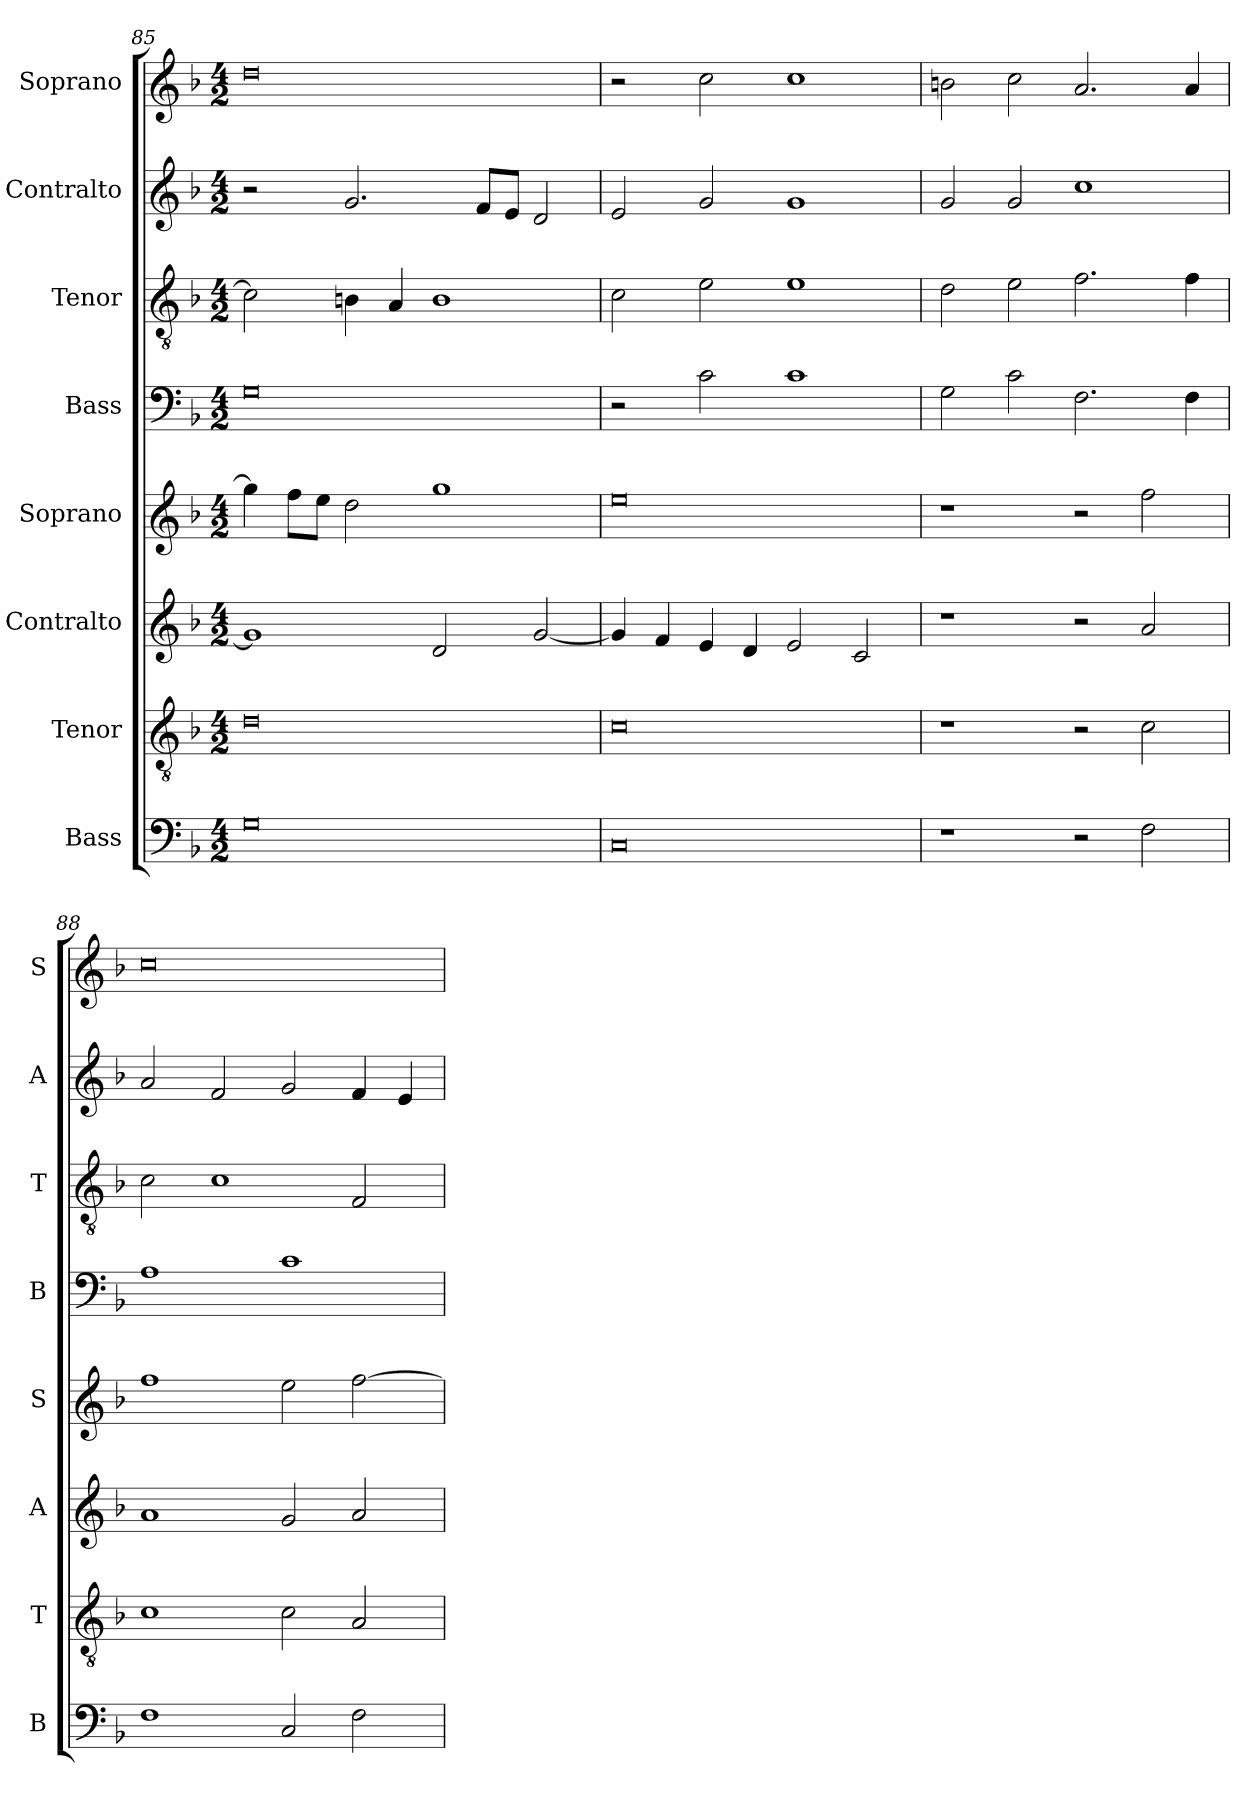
**kern	**kern	**kern	**kern	**kern	**kern	**kern	**kern
*part8	*part7	*part6	*part5	*part4	*part3	*part2	*part1
*staff8	*staff7	*staff6	*staff5	*staff4	*staff3	*staff2	*staff1
*I"Bass	*I"Tenor	*I"Contralto	*I"Soprano	*I"Bass	*I"Tenor	*I"Contralto	*I"Soprano
*I'B	*I'T	*I'A	*I'S	*I'B	*I'T	*I'A	*I'S
*clefF4	*clefGv2	*clefG2	*clefG2	*clefF4	*clefGv2	*clefG2	*clefG2
*k[b-]	*k[b-]	*k[b-]	*k[b-]	*k[b-]	*k[b-]	*k[b-]	*k[b-]
*G:dor	*G:dor	*G:dor	*G:dor	*G:dor	*G:dor	*G:dor	*G:dor
*M4/2	*M4/2	*M4/2	*M4/2	*M4/2	*M4/2	*M4/2	*M4/2
=85	=85	=85	=85	=85	=85	=85	=85
0G	0d	1g]	4gg]	0G	2c]	2r	0dd
.	.	.	8ff\L	.	.	.	.
.	.	.	8ee\J	.	.	.	.
.	.	.	2dd	.	4Bn	2.g	.
.	.	.	.	.	4A	.	.
.	.	2d	1gg	.	1B	.	.
.	.	.	.	.	.	8f/L	.
.	.	.	.	.	.	8e/J	.
.	.	[2g	.	.	.	2d	.
=86	=86	=86	=86	=86	=86	=86	=86
0C	0c	4g]	0ee	2r	2c	2e	2r
.	.	4f	.	.	.	.	.
.	.	4e	.	2c	2e	2g	2cc
.	.	4d	.	.	.	.	.
.	.	2e	.	1c	1e	1g	1cc
.	.	2c	.	.	.	.	.
=87	=87	=87	=87	=87	=87	=87	=87
1r	1r	1r	1r	2G	2d	2g	2bn
.	.	.	.	2c	2e	2g	2cc
2r	2r	2r	2r	2.F	2.f	1cc	2.a
2F	2c	2a	2ff	.	.	.	.
.	.	.	.	4F	4f	.	4a
=88	=88	=88	=88	=88	=88	=88	=88
1F	1c	1a	1ff	1A	2c	2a	0cc
.	.	.	.	.	1c	2f	.
2C	2c	2g	2ee	1c	.	2g	.
2F	2A	2a	[2ff	.	2F	4f	.
.	.	.	.	.	.	4e	.
=	=	=	=	=	=	=	=
*-	*-	*-	*-	*-	*-	*-	*-
